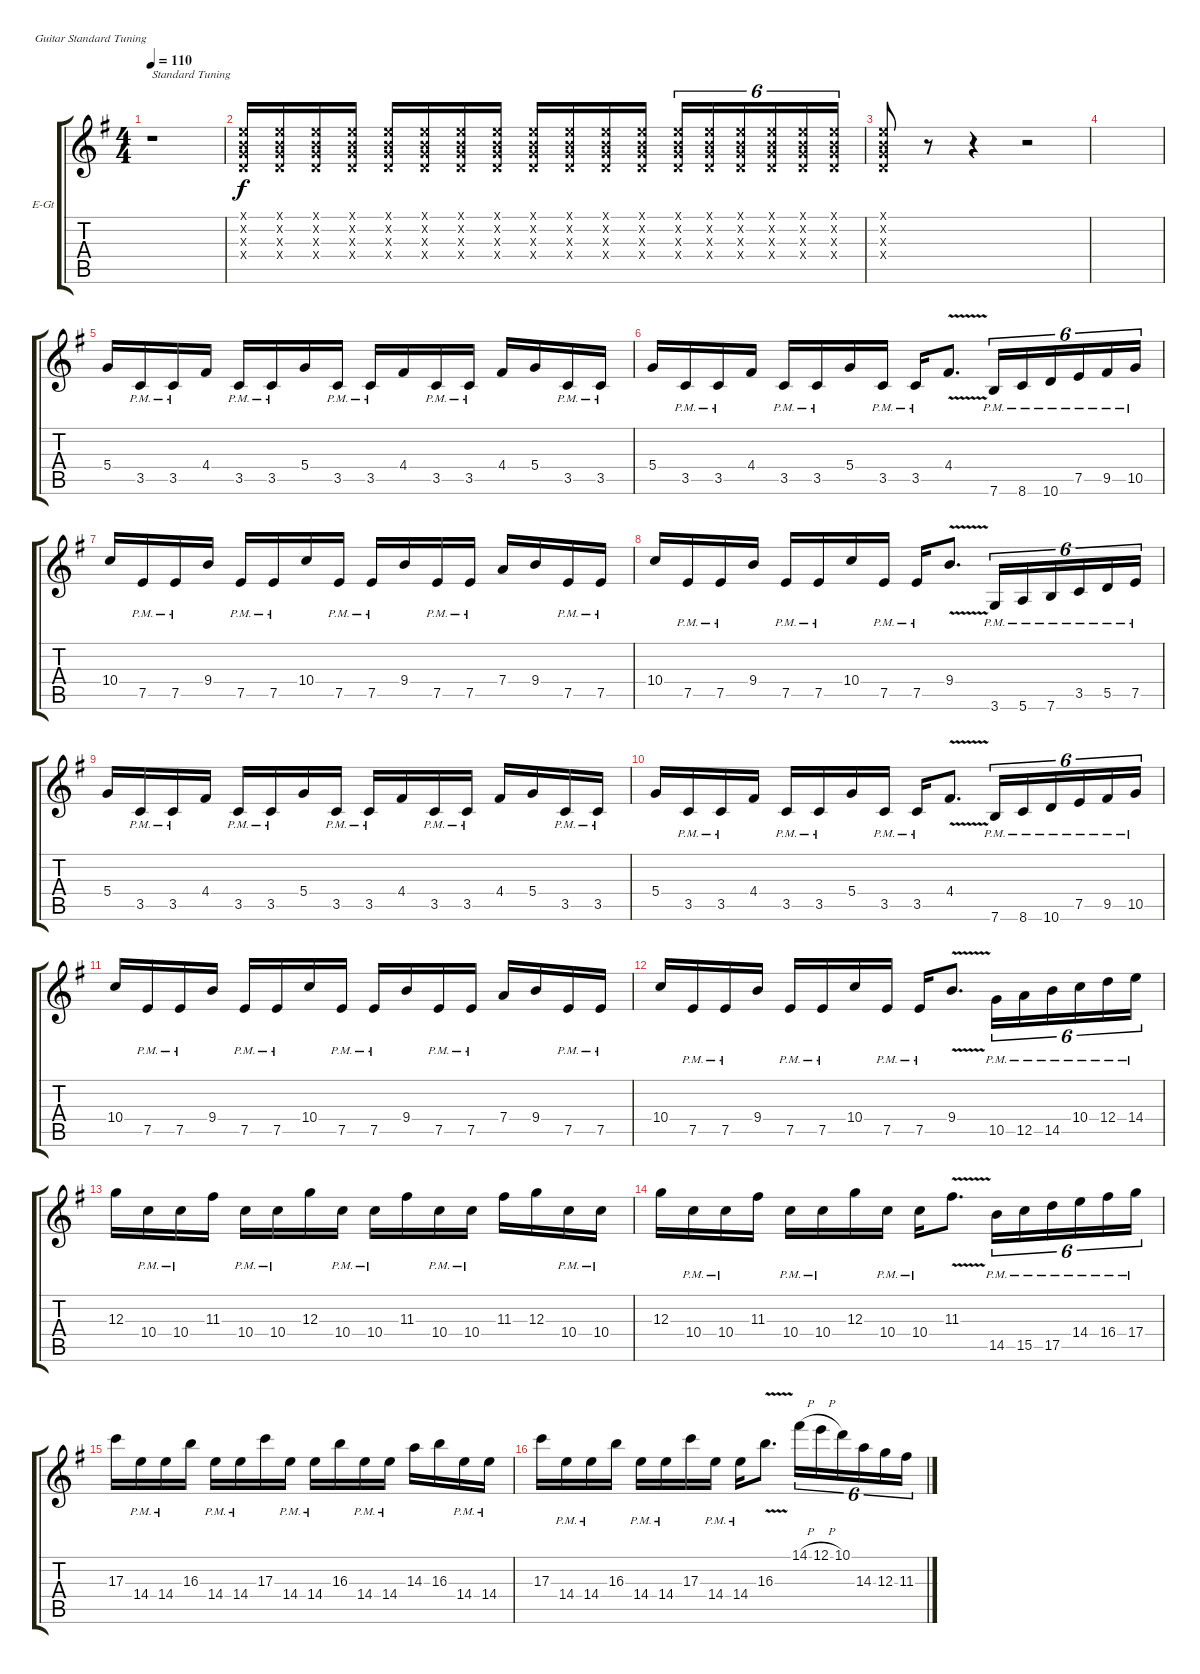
\bracketExtendMode groupsimilarinstruments
\firstSystemTrackNameOrientation horizontal
\otherSystemsTrackNameOrientation horizontal
\track ("Paul Gilbert (Lead Guitar)" "E-Gt") {instrument distortionguitar}
\staff {score tabs}
\tuning (E4 B3 G3 D3 A2 E2)
\ts (4 4)
\beaming (8 2 2 2 2)
\tempo 110
\clef g2
\ks g
r.1{txt "Standard Tuning" dy f instrument distortionguitar} |
(0.1{x} 0.2{x} 0.3{x} 0.4{x}).16 (0.1{x} 0.2{x} 0.3{x} 0.4{x}).16 (0.1{x} 0.2{x} 0.3{x} 0.4{x}).16 (0.1{x} 0.2{x} 0.3{x} 0.4{x}).16 (0.1{x} 0.2{x} 0.3{x} 0.4{x}).16 (0.1{x} 0.2{x} 0.3{x} 0.4{x}).16 (0.1{x} 0.2{x} 0.3{x} 0.4{x}).16 (0.1{x} 0.2{x} 0.3{x} 0.4{x}).16 (0.1{x} 0.2{x} 0.3{x} 0.4{x}).16 (0.1{x} 0.2{x} 0.3{x} 0.4{x}).16 (0.1{x} 0.2{x} 0.3{x} 0.4{x}).16 (0.1{x} 0.2{x} 0.3{x} 0.4{x}).16 (0.1{x} 0.2{x} 0.3{x} 0.4{x}).16{tu (6 4)} (0.1{x} 0.2{x} 0.3{x} 0.4{x}).16{tu (6 4)} (0.1{x} 0.2{x} 0.3{x} 0.4{x}).16{tu (6 4)} (0.1{x} 0.2{x} 0.3{x} 0.4{x}).16{tu (6 4)} (0.1{x} 0.2{x} 0.3{x} 0.4{x}).16{tu (6 4)} (0.1{x} 0.2{x} 0.3{x} 0.4{x}).16{tu (6 4)} |
(0.1{x} 0.2{x} 0.3{x} 0.4{x}).8 r.8 r.4 r.2 |
|
5.4.16 3.5{pm}.16 3.5{pm}.16 4.4.16 3.5{pm}.16 3.5{pm}.16 5.4.16 3.5{pm}.16 3.5{pm}.16 4.4.16 3.5{pm}.16 3.5{pm}.16 4.4.16 5.4.16 3.5{pm}.16 3.5{pm}.16 |
5.4.16 3.5{pm}.16 3.5{pm}.16 4.4.16 3.5{pm}.16 3.5{pm}.16 5.4.16 3.5{pm}.16 3.5{pm}.16 4.4{v}.8{d} 7.6{pm}.16{tu (6 4)} 8.6{pm}.16{tu (6 4)} 10.6{pm}.16{tu (6 4)} 7.5{pm}.16{tu (6 4)} 9.5{pm}.16{tu (6 4)} 10.5{pm}.16{tu (6 4)} |
10.4.16 7.5{pm}.16 7.5{pm}.16 9.4.16 7.5{pm}.16 7.5{pm}.16 10.4.16 7.5{pm}.16 7.5{pm}.16 9.4.16 7.5{pm}.16 7.5{pm}.16 7.4.16 9.4.16 7.5{pm}.16 7.5{pm}.16 |
10.4.16 7.5{pm}.16 7.5{pm}.16 9.4.16 7.5{pm}.16 7.5{pm}.16 10.4.16 7.5{pm}.16 7.5{pm}.16 9.4{v}.8{d} 3.6{pm}.16{tu (6 4)} 5.6{pm}.16{tu (6 4)} 7.6{pm}.16{tu (6 4)} 3.5{pm}.16{tu (6 4)} 5.5{pm}.16{tu (6 4)} 7.5{pm}.16{tu (6 4)} |
5.4.16 3.5{pm}.16 3.5{pm}.16 4.4.16 3.5{pm}.16 3.5{pm}.16 5.4.16 3.5{pm}.16 3.5{pm}.16 4.4.16 3.5{pm}.16 3.5{pm}.16 4.4.16 5.4.16 3.5{pm}.16 3.5{pm}.16 |
5.4.16 3.5{pm}.16 3.5{pm}.16 4.4.16 3.5{pm}.16 3.5{pm}.16 5.4.16 3.5{pm}.16 3.5{pm}.16 4.4{v}.8{d} 7.6{pm}.16{tu (6 4)} 8.6{pm}.16{tu (6 4)} 10.6{pm}.16{tu (6 4)} 7.5{pm}.16{tu (6 4)} 9.5{pm}.16{tu (6 4)} 10.5{pm}.16{tu (6 4)} |
10.4.16 7.5{pm}.16 7.5{pm}.16 9.4.16 7.5{pm}.16 7.5{pm}.16 10.4.16 7.5{pm}.16 7.5{pm}.16 9.4.16 7.5{pm}.16 7.5{pm}.16 7.4.16 9.4.16 7.5{pm}.16 7.5{pm}.16 |
10.4.16 7.5{pm}.16 7.5{pm}.16 9.4.16 7.5{pm}.16 7.5{pm}.16 10.4.16 7.5{pm}.16 7.5{pm}.16 9.4{v}.8{d} 10.5{pm}.16{tu (6 4)} 12.5{pm}.16{tu (6 4)} 14.5{pm}.16{tu (6 4)} 10.4{pm}.16{tu (6 4)} 12.4{pm}.16{tu (6 4)} 14.4{pm}.16{tu (6 4)} |
12.3.16 10.4{pm}.16 10.4{pm}.16 11.3.16 10.4{pm}.16 10.4{pm}.16 12.3.16 10.4{pm}.16 10.4{pm}.16 11.3.16 10.4{pm}.16 10.4{pm}.16 11.3.16 12.3.16 10.4{pm}.16 10.4{pm}.16 |
12.3.16 10.4{pm}.16 10.4{pm}.16 11.3.16 10.4{pm}.16 10.4{pm}.16 12.3.16 10.4{pm}.16 10.4{pm}.16 11.3{v}.8{d} 14.5{pm}.16{tu (6 4)} 15.5{pm}.16{tu (6 4)} 17.5{pm}.16{tu (6 4)} 14.4{pm}.16{tu (6 4)} 16.4{pm}.16{tu (6 4)} 17.4{pm}.16{tu (6 4)} |
17.3.16 14.4{pm}.16 14.4{pm}.16 16.3.16 14.4{pm}.16 14.4{pm}.16 17.3.16 14.4{pm}.16 14.4{pm}.16 16.3.16 14.4{pm}.16 14.4{pm}.16 14.3.16 16.3.16 14.4{pm}.16 14.4{pm}.16 |
17.3.16 14.4{pm}.16 14.4{pm}.16 16.3.16 14.4{pm}.16 14.4{pm}.16 17.3.16 14.4{pm}.16 14.4{pm}.16 16.3{v}.8{d} 14.1{h}.16{tu (6 4)} 12.1{h}.16{tu (6 4)} 10.1.16{tu (6 4)} 14.3.16{tu (6 4)} 12.3.16{tu (6 4)} 11.3.16{tu (6 4)}
